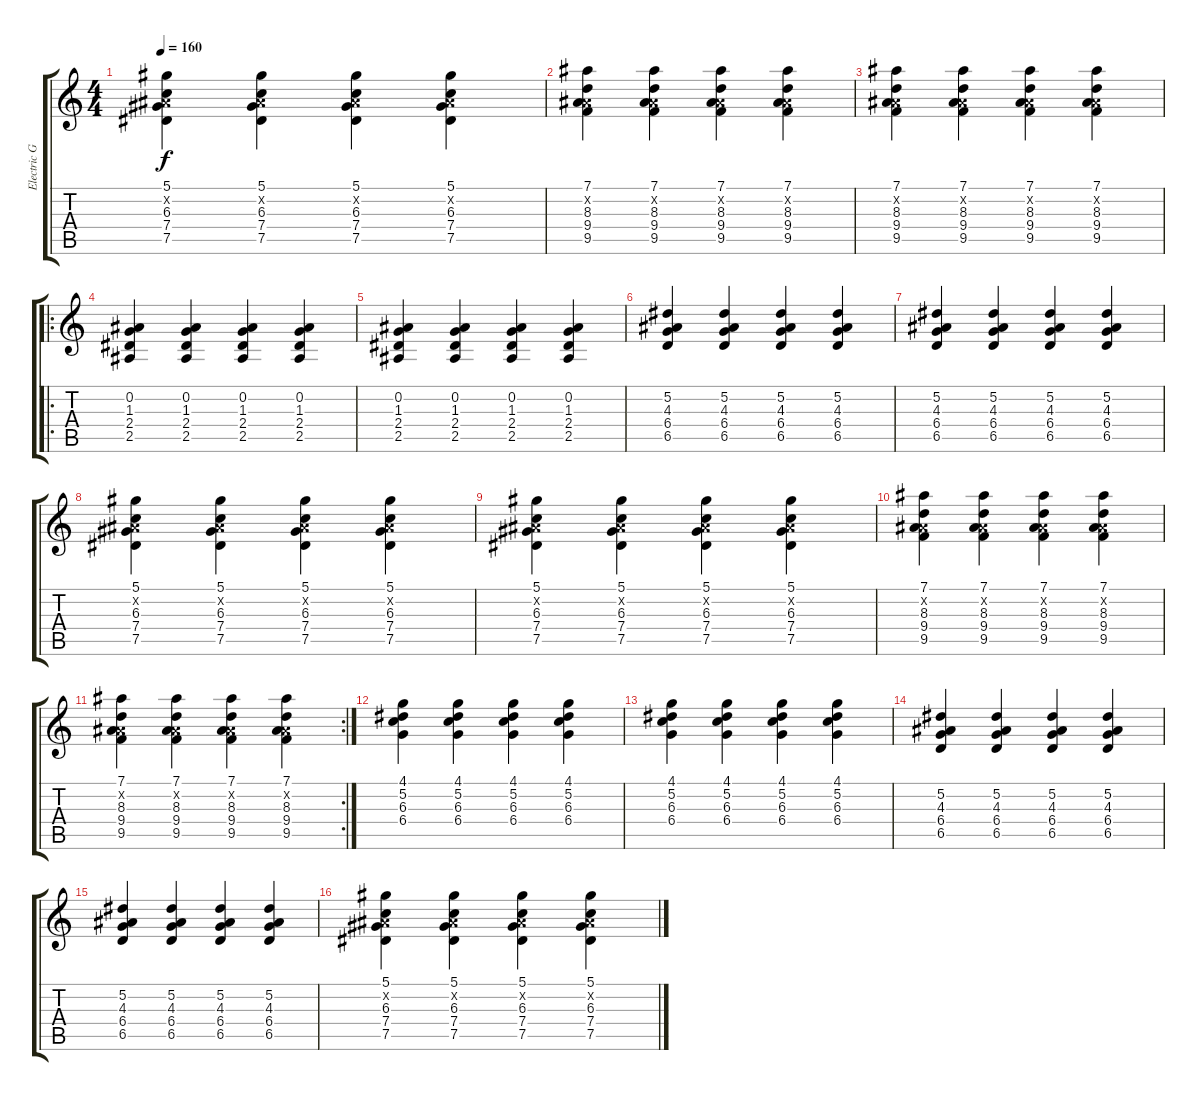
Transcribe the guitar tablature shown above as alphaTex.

\track ("Electric Guitar" "Electric G") {instrument electricguitarmuted}
\staff {score tabs}
\tuning (Eb4 Bb3 Gb3 Db3 Ab2 Eb2) {hide}
\ts (4 4)
\tempo 160
\clef g2
\ks c
(5.1 0.2{x} 6.3 7.4 7.5).4{dy f} (5.1 0.2{x} 6.3 7.4 7.5).4 (5.1 0.2{x} 6.3 7.4 7.5).4 (5.1 0.2{x} 6.3 7.4 7.5).4 |
(7.1 0.2{x} 8.3 9.4 9.5).4 (7.1 0.2{x} 8.3 9.4 9.5).4 (7.1 0.2{x} 8.3 9.4 9.5).4 (7.1 0.2{x} 8.3 9.4 9.5).4 |
(7.1 0.2{x} 8.3 9.4 9.5).4 (7.1 0.2{x} 8.3 9.4 9.5).4 (7.1 0.2{x} 8.3 9.4 9.5).4 (7.1 0.2{x} 8.3 9.4 9.5).4 |
\ro
(0.2 1.3 2.4 2.5).4 (0.2 1.3 2.4 2.5).4 (0.2 1.3 2.4 2.5).4 (0.2 1.3 2.4 2.5).4 |
(0.2 1.3 2.4 2.5).4 (0.2 1.3 2.4 2.5).4 (0.2 1.3 2.4 2.5).4 (0.2 1.3 2.4 2.5).4 |
(5.2 4.3 6.4 6.5).4 (5.2 4.3 6.4 6.5).4 (5.2 4.3 6.4 6.5).4 (5.2 4.3 6.4 6.5).4 |
(5.2 4.3 6.4 6.5).4 (5.2 4.3 6.4 6.5).4 (5.2 4.3 6.4 6.5).4 (5.2 4.3 6.4 6.5).4 |
(5.1 0.2{x} 6.3 7.4 7.5).4 (5.1 0.2{x} 6.3 7.4 7.5).4 (5.1 0.2{x} 6.3 7.4 7.5).4 (5.1 0.2{x} 6.3 7.4 7.5).4 |
(5.1 0.2{x} 6.3 7.4 7.5).4 (5.1 0.2{x} 6.3 7.4 7.5).4 (5.1 0.2{x} 6.3 7.4 7.5).4 (5.1 0.2{x} 6.3 7.4 7.5).4 |
(7.1 0.2{x} 8.3 9.4 9.5).4 (7.1 0.2{x} 8.3 9.4 9.5).4 (7.1 0.2{x} 8.3 9.4 9.5).4 (7.1 0.2{x} 8.3 9.4 9.5).4 |
\rc 2
(7.1 0.2{x} 8.3 9.4 9.5).4 (7.1 0.2{x} 8.3 9.4 9.5).4 (7.1 0.2{x} 8.3 9.4 9.5).4 (7.1 0.2{x} 8.3 9.4 9.5).4 |
(4.1 5.2 6.3 6.4).4 (4.1 5.2 6.3 6.4).4 (4.1 5.2 6.3 6.4).4 (4.1 5.2 6.3 6.4).4 |
(4.1 5.2 6.3 6.4).4 (4.1 5.2 6.3 6.4).4 (4.1 5.2 6.3 6.4).4 (4.1 5.2 6.3 6.4).4 |
(5.2 4.3 6.4 6.5).4 (5.2 4.3 6.4 6.5).4 (5.2 4.3 6.4 6.5).4 (5.2 4.3 6.4 6.5).4 |
(5.2 4.3 6.4 6.5).4 (5.2 4.3 6.4 6.5).4 (5.2 4.3 6.4 6.5).4 (5.2 4.3 6.4 6.5).4 |
(5.1 0.2{x} 6.3 7.4 7.5).4 (5.1 0.2{x} 6.3 7.4 7.5).4 (5.1 0.2{x} 6.3 7.4 7.5).4 (5.1 0.2{x} 6.3 7.4 7.5).4
